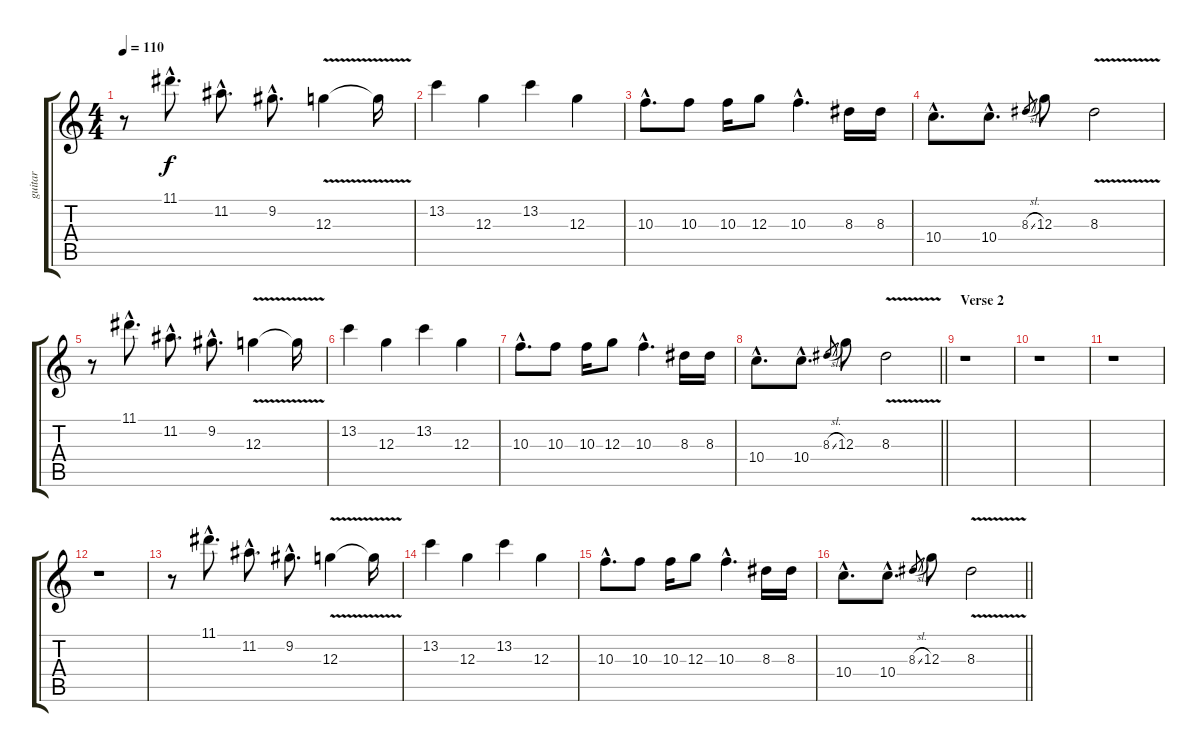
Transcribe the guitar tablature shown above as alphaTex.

\track ("guitar" "guitar") {instrument acousticguitarnylon}
\staff {score tabs}
\tuning (E4 B3 G3 D3 A2 E2) {hide}
\ts (4 4)
\tempo 110
\clef g2
\ks c
r.8{dy f} 11.1{hac}.8{d} 11.2{hac}.8{d} 9.2{hac}.8{d} 12.3{v}.4 12.3{t}.16 |
13.2.4 12.3.4 13.2.4 12.3.4 |
10.3{hac}.8{d} 10.3.8 10.3.16 12.3.8 10.3{hac}.4{d} 8.3.16 8.3.16 |
10.4{hac}.8{d} 10.4{hac}.8{d} 8.3{sl}.8{gr} 12.3.8 8.3{v}.2 |
r.8 11.1{hac}.8{d} 11.2{hac}.8{d} 9.2{hac}.8{d} 12.3{v}.4 12.3{t}.16 |
13.2.4 12.3.4 13.2.4 12.3.4 |
10.3{hac}.8{d} 10.3.8 10.3.16 12.3.8 10.3{hac}.4{d} 8.3.16 8.3.16 |
\barLineRight lightlight
10.4{hac}.8{d} 10.4{hac}.8{d} 8.3{sl}.8{gr} 12.3.8 8.3{v}.2 |
\section ("" "Verse 2")
r.1 |
r.1 |
r.1 |
r.1 |
r.8 11.1{hac}.8{d} 11.2{hac}.8{d} 9.2{hac}.8{d} 12.3{v}.4 12.3{t}.16 |
13.2.4 12.3.4 13.2.4 12.3.4 |
10.3{hac}.8{d} 10.3.8 10.3.16 12.3.8 10.3{hac}.4{d} 8.3.16 8.3.16 |
\barLineRight lightlight
10.4{hac}.8{d} 10.4{hac}.8{d} 8.3{sl}.8{gr} 12.3.8 8.3{v}.2
